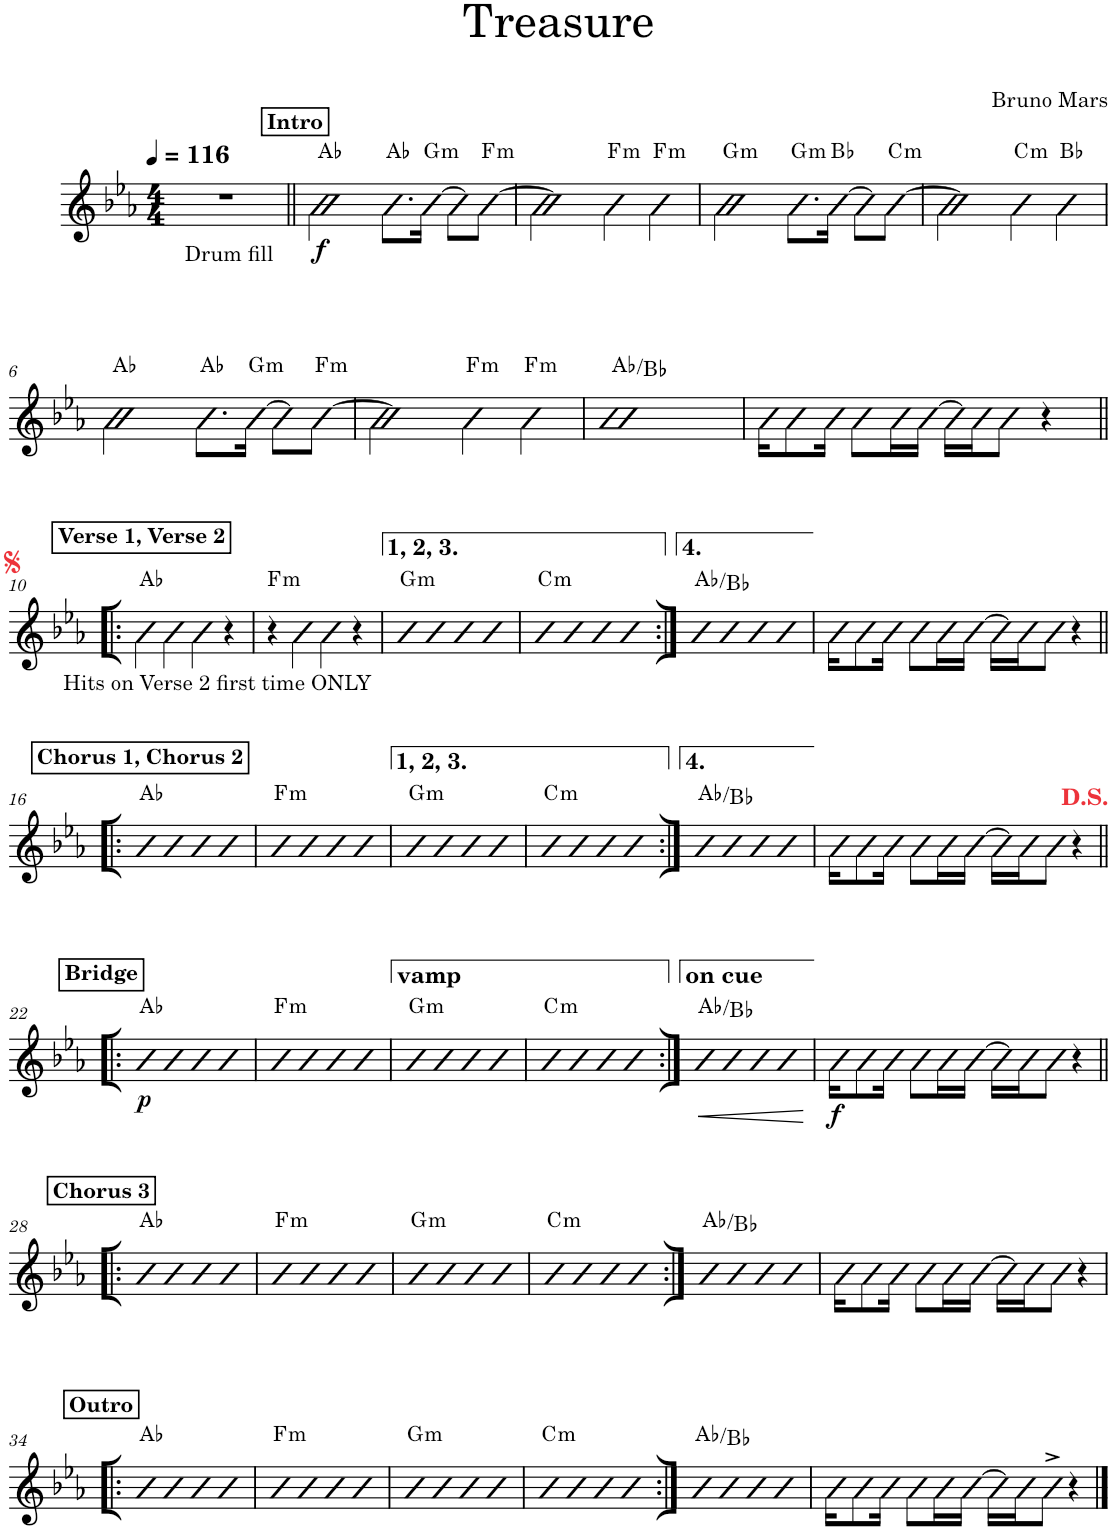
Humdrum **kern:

**kern	**dynam	**harte
*part1	*part1	*part1
*staff1	*staff1	*
*I"Piano	*	*
*I'Pno.	*	*
*clefG2	*	*
*k[b-e-a-]	*	*
*M4/4	*	*
*MM116	*	*
=1	=1	=1
!LO:TX:b:t=Drum fill	!	!
1r	.	.
!!LO:REH:place=s1:a:B:cj:t=Intro
=2||	=2||	=2||
!	!LO:DY:b	!
2b-\	f	Ab:maj
8.b-\L	.	Ab:maj
!	!	!LO:H:kt=m
[16b-\Jk	.	G:min
8b-\L]	.	.
!	!	!LO:H:kt=m
[8b-\J	.	F:min
=3	=3	=3
2b-\]	.	.
!	!	!LO:H:kt=m
4b-\	.	F:min
!	!	!LO:H:kt=m
4b-\	.	F:min
=4	=4	=4
!	!	!LO:H:kt=m
2b-\	.	G:min
!	!	!LO:H:kt=m
8.b-\L	.	G:min
[16b-\Jk	.	Bb:maj
8b-\L]	.	.
!	!	!LO:H:kt=m
[8b-\J	.	C:min
=5	=5	=5
2b-\]	.	.
!	!	!LO:H:kt=m
4b-\	.	C:min
4b-\	.	Bb:maj
!!LO:LB:g=z
=6	=6	=6
2b-\	.	Ab:maj
8.b-\L	.	Ab:maj
!	!	!LO:H:kt=m
[16b-\Jk	.	G:min
8b-\L]	.	.
!	!	!LO:H:kt=m
[8b-\J	.	F:min
=7	=7	=7
2b-\]	.	.
!	!	!LO:H:kt=m
4b-\	.	F:min
!	!	!LO:H:kt=m
4b-\	.	F:min
=8	=8	=8
1b-	.	Ab:maj/2
=9	=9	=9
16b-\KL	.	.
8b-\	.	.
16b-\Jk	.	.
8b-\L	.	.
16b-\L	.	.
[16b-\JJ	.	.
16b-\LL]	.	.
16b-\J	.	.
8b-\J	.	.
4r	.	.
!!LO:LB:g=z
!!LO:REH:place=s1:a:B:cj:t=Verse 1, Verse 2
=10!|:	=10!|:	=10!|:
!LO:TX:b:t=Hits on Verse 2 first time ONLY	!	!
4b-\	.	Ab:maj
4b-\	.	.
4b-\	.	.
4r	.	.
=11	=11	=11
!	!	!LO:H:kt=m
4r	.	F:min
4b-\	.	.
4b-\	.	.
4r	.	.
=12	=12	=12
!	!	!LO:H:kt=m
4b-	.	G:min
4b-	.	.
4b-	.	.
4b-	.	.
=13	=13	=13
!	!	!LO:H:kt=m
4b-	.	C:min
4b-	.	.
4b-	.	.
4b-	.	.
=14:|!	=14:|!	=14:|!
4b-	.	Ab:maj/2
4b-	.	.
4b-	.	.
4b-	.	.
=15	=15	=15
16b-\KL	.	.
8b-\	.	.
16b-\Jk	.	.
8b-\L	.	.
16b-\L	.	.
[16b-\JJ	.	.
16b-\LL]	.	.
16b-\J	.	.
8b-\J	.	.
4r	.	.
!!LO:LB:g=z
!!LO:REH:place=s1:a:B:cj:t=Chorus 1, Chorus 2
=16!|:	=16!|:	=16!|:
4b-	.	Ab:maj
4b-	.	.
4b-	.	.
4b-	.	.
=17	=17	=17
!	!	!LO:H:kt=m
4b-	.	F:min
4b-	.	.
4b-	.	.
4b-	.	.
=18	=18	=18
!	!	!LO:H:kt=m
4b-	.	G:min
4b-	.	.
4b-	.	.
4b-	.	.
=19	=19	=19
!	!	!LO:H:kt=m
4b-	.	C:min
4b-	.	.
4b-	.	.
4b-	.	.
=20:|!	=20:|!	=20:|!
4b-	.	Ab:maj/2
4b-	.	.
4b-	.	.
4b-	.	.
=21	=21	=21
16b-\KL	.	.
8b-\	.	.
16b-\Jk	.	.
8b-\L	.	.
16b-\L	.	.
[16b-\JJ	.	.
16b-\LL]	.	.
16b-\J	.	.
8b-\J	.	.
4r	.	.
!!LO:LB:g=z
!!LO:REH:place=s1:a:B:cj:t=Bridge
=22!|:	=22!|:	=22!|:
!	!LO:DY:b	!
4b-	p	Ab:maj
4b-	.	.
4b-	.	.
4b-	.	.
=23	=23	=23
!	!	!LO:H:kt=m
4b-	.	F:min
4b-	.	.
4b-	.	.
4b-	.	.
=24	=24	=24
!	!	!LO:H:kt=m
4b-	.	G:min
4b-	.	.
4b-	.	.
4b-	.	.
=25	=25	=25
!	!	!LO:H:kt=m
4b-	.	C:min
4b-	.	.
4b-	.	.
4b-	.	.
=26:|!	=26:|!	=26:|!
!	!LO:HP:b	!
4b-	<	Ab:maj/2
4b-	.	.
4b-	.	.
4b-	.	.
.	[	.
=27	=27	=27
!	!LO:DY:b	!
16b-\KL	f	.
8b-\	.	.
16b-\Jk	.	.
8b-\L	.	.
16b-\L	.	.
[16b-\JJ	.	.
16b-\LL]	.	.
16b-\J	.	.
8b-\J	.	.
4r	.	.
!!LO:LB:g=z
!!LO:REH:place=s1:a:B:cj:t=Chorus 3
=28!|:	=28!|:	=28!|:
4b-	.	Ab:maj
4b-	.	.
4b-	.	.
4b-	.	.
=29	=29	=29
!	!	!LO:H:kt=m
4b-	.	F:min
4b-	.	.
4b-	.	.
4b-	.	.
=30	=30	=30
!	!	!LO:H:kt=m
4b-	.	G:min
4b-	.	.
4b-	.	.
4b-	.	.
=31	=31	=31
!	!	!LO:H:kt=m
4b-	.	C:min
4b-	.	.
4b-	.	.
4b-	.	.
=32:|!	=32:|!	=32:|!
4b-	.	Ab:maj/2
4b-	.	.
4b-	.	.
4b-	.	.
=33	=33	=33
16b-\KL	.	.
8b-\	.	.
16b-\Jk	.	.
8b-\L	.	.
16b-\L	.	.
[16b-\JJ	.	.
16b-\LL]	.	.
16b-\J	.	.
8b-\J	.	.
4r	.	.
!!LO:LB:g=z
!!LO:REH:place=s1:a:B:cj:t=Outro
=34!|:	=34!|:	=34!|:
4b-	.	Ab:maj
4b-	.	.
4b-	.	.
4b-	.	.
=35	=35	=35
!	!	!LO:H:kt=m
4b-	.	F:min
4b-	.	.
4b-	.	.
4b-	.	.
=36	=36	=36
!	!	!LO:H:kt=m
4b-	.	G:min
4b-	.	.
4b-	.	.
4b-	.	.
=37	=37	=37
!	!	!LO:H:kt=m
4b-	.	C:min
4b-	.	.
4b-	.	.
4b-	.	.
=38:|!	=38:|!	=38:|!
4b-	.	Ab:maj/2
4b-	.	.
4b-	.	.
4b-	.	.
=39	=39	=39
16b-\KL	.	.
8b-\	.	.
16b-\Jk	.	.
8b-\L	.	.
16b-\L	.	.
[16b-\JJ	.	.
16b-\LL]	.	.
16b-\J	.	.
8b-^\J	.	.
4r	.	.
==	==	==
*-	*-	*-
